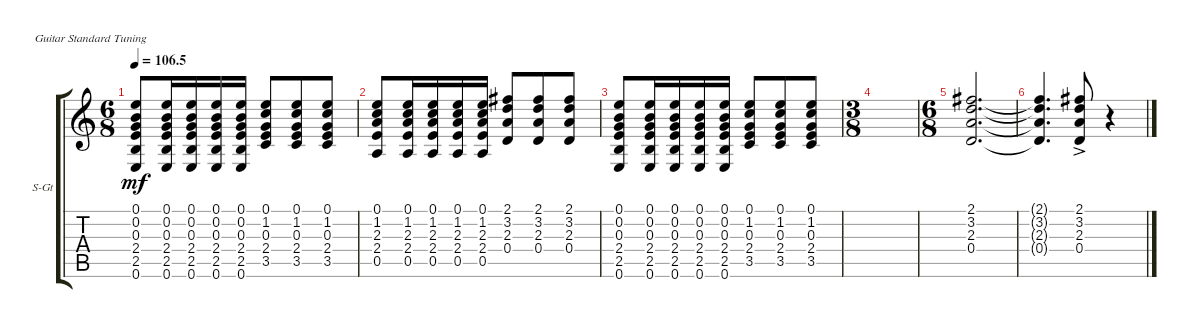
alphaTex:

\defaultSystemsLayout 4
\bracketExtendMode groupsimilarinstruments
\firstSystemTrackNameOrientation horizontal
\otherSystemsTrackNameOrientation horizontal
\track ("Steel Guitar" "S-Gt") {instrument acousticguitarsteel}
\staff {score tabs}
\tuning (E4 B3 G3 D3 A2 E2)
\ts (6 8)
\tempo
106.5
\accidentals auto
\clef g2
\ottava regular
\simile none
\scale
0.333333
\ks c
(0.6 2.5 2.4 0.3 0.2 0.1).8{dy mf} (0.6 2.5 2.4 0.3 0.2 0.1).16 (0.6 2.5 2.4 0.3 0.2 0.1).16 (0.6 2.5 2.4 0.3 0.2 0.1).16 (0.6 2.5 2.4 0.3 0.2 0.1).16 (3.5 2.4 0.3 1.2 0.1).8 (3.5 2.4 0.3 1.2 0.1).8 (3.5 2.4 0.3 1.2 0.1).8 |
\scale
0.333333 (0.5 2.4 2.3 1.2 0.1).8 (0.5 2.4 2.3 1.2 0.1).16 (0.5 2.4 2.3 1.2 0.1).16 (0.5 2.4 2.3 1.2 0.1).16 (0.5 2.4 2.3 1.2 0.1).16 (0.4 2.3 3.2 2.1).8 (0.4 2.3 3.2 2.1).8 (0.4 2.3 3.2 2.1).8 |
\scale
0.333333 (0.6 2.5 2.4 0.3 0.2 0.1).8 (0.6 2.5 2.4 0.3 0.2 0.1).16 (0.6 2.5 2.4 0.3 0.2 0.1).16 (0.6 2.5 2.4 0.3 0.2 0.1).16 (0.6 2.5 2.4 0.3 0.2 0.1).16 (3.5 2.4 0.3 1.2 0.1).8 (3.5 2.4 0.3 1.2 0.1).8 (3.5 2.4 0.3 1.2 0.1).8 |
\ts (3 8)
\scale
0.39527 |
\ts (6 8)
\scale
0.39527 (0.4 2.3 3.2 2.1).2{d} |
\scale
0.209459 (0.4{t} 2.3{t} 3.2{t} 2.1{t}).4{d} (0.4{ac} 2.3 3.2 2.1).8 r.4
